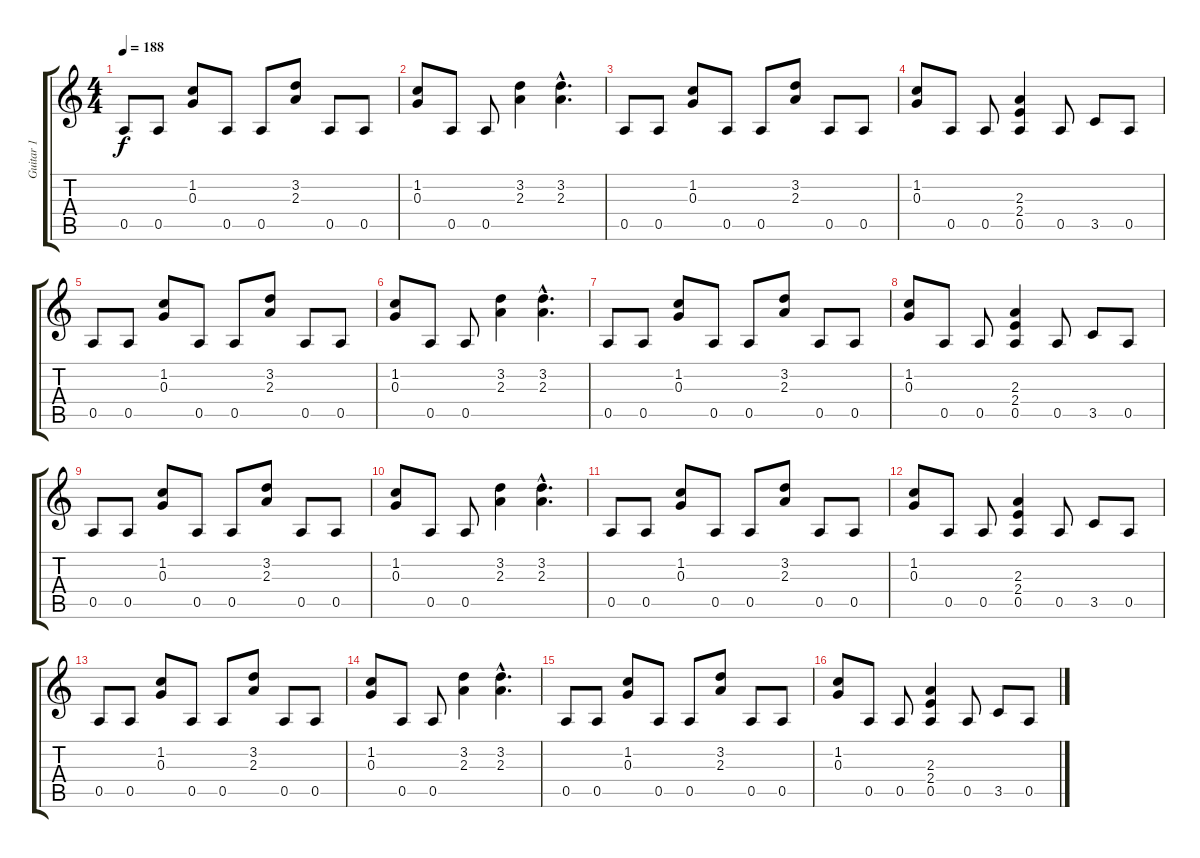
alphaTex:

\track ("Guitar 1" "Guitar 1") {instrument overdrivenguitar}
\staff {score tabs}
\tuning (E4 B3 G3 D3 A2 E2) {hide}
\ts (4 4)
\tempo 188
\clef g2
\ks c
0.5.8{dy f} 0.5.8 (1.2 0.3).8 0.5.8 0.5.8 (3.2 2.3).8 0.5.8 0.5.8 |
(1.2 0.3).8 0.5.8 0.5.8 (3.2 2.3).4 (3.2{hac} 2.3{hac}).4{d} |
0.5.8 0.5.8 (1.2 0.3).8 0.5.8 0.5.8 (3.2 2.3).8 0.5.8 0.5.8 |
(1.2 0.3).8 0.5.8 0.5.8 (2.3 2.4 0.5).4 0.5.8 3.5.8 0.5.8 |
0.5.8 0.5.8 (1.2 0.3).8 0.5.8 0.5.8 (3.2 2.3).8 0.5.8 0.5.8 |
(1.2 0.3).8 0.5.8 0.5.8 (3.2 2.3).4 (3.2{hac} 2.3{hac}).4{d} |
0.5.8 0.5.8 (1.2 0.3).8 0.5.8 0.5.8 (3.2 2.3).8 0.5.8 0.5.8 |
(1.2 0.3).8 0.5.8 0.5.8 (2.3 2.4 0.5).4 0.5.8 3.5.8 0.5.8 |
0.5.8 0.5.8 (1.2 0.3).8 0.5.8 0.5.8 (3.2 2.3).8 0.5.8 0.5.8 |
(1.2 0.3).8 0.5.8 0.5.8 (3.2 2.3).4 (3.2{hac} 2.3{hac}).4{d} |
0.5.8 0.5.8 (1.2 0.3).8 0.5.8 0.5.8 (3.2 2.3).8 0.5.8 0.5.8 |
(1.2 0.3).8 0.5.8 0.5.8 (2.3 2.4 0.5).4 0.5.8 3.5.8 0.5.8 |
0.5.8 0.5.8 (1.2 0.3).8 0.5.8 0.5.8 (3.2 2.3).8 0.5.8 0.5.8 |
(1.2 0.3).8 0.5.8 0.5.8 (3.2 2.3).4 (3.2{hac} 2.3{hac}).4{d} |
0.5.8 0.5.8 (1.2 0.3).8 0.5.8 0.5.8 (3.2 2.3).8 0.5.8 0.5.8 |
(1.2 0.3).8 0.5.8 0.5.8 (2.3 2.4 0.5).4 0.5.8 3.5.8 0.5.8
